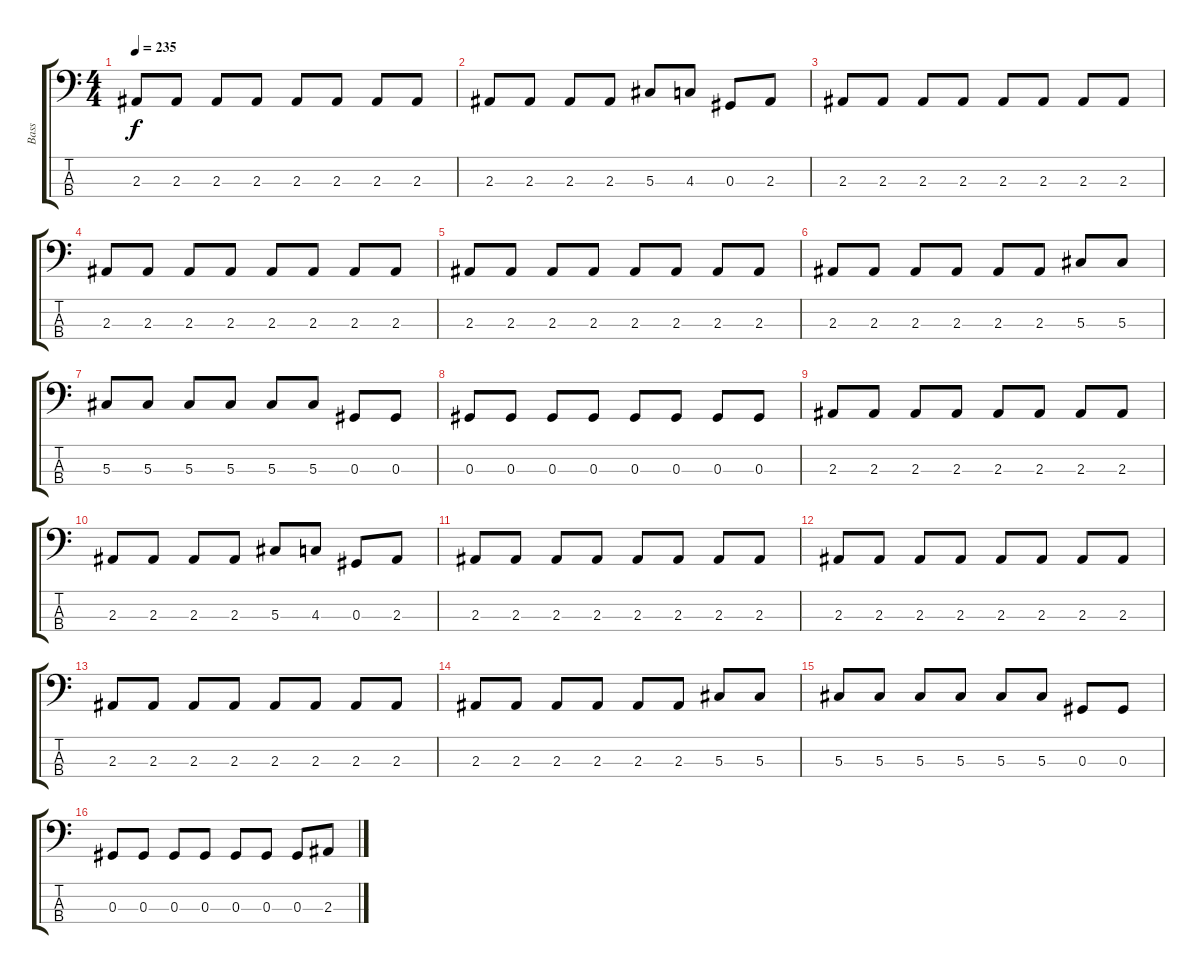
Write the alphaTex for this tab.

\track ("Bass" "Bass") {instrument electricbassfinger}
\staff {score tabs}
\tuning (Gb2 Db2 Ab1 Eb1) {hide}
\ts (4 4)
\tempo 235
\clef f4
\ks c
2.3.8{dy f} 2.3.8 2.3.8 2.3.8 2.3.8 2.3.8 2.3.8 2.3.8 |
2.3.8 2.3.8 2.3.8 2.3.8 5.3.8 4.3.8 0.3.8 2.3.8 |
2.3.8 2.3.8 2.3.8 2.3.8 2.3.8 2.3.8 2.3.8 2.3.8 |
2.3.8 2.3.8 2.3.8 2.3.8 2.3.8 2.3.8 2.3.8 2.3.8 |
2.3.8 2.3.8 2.3.8 2.3.8 2.3.8 2.3.8 2.3.8 2.3.8 |
2.3.8 2.3.8 2.3.8 2.3.8 2.3.8 2.3.8 5.3.8 5.3.8 |
5.3.8 5.3.8 5.3.8 5.3.8 5.3.8 5.3.8 0.3.8 0.3.8 |
0.3.8 0.3.8 0.3.8 0.3.8 0.3.8 0.3.8 0.3.8 0.3.8 |
2.3.8 2.3.8 2.3.8 2.3.8 2.3.8 2.3.8 2.3.8 2.3.8 |
2.3.8 2.3.8 2.3.8 2.3.8 5.3.8 4.3.8 0.3.8 2.3.8 |
2.3.8 2.3.8 2.3.8 2.3.8 2.3.8 2.3.8 2.3.8 2.3.8 |
2.3.8 2.3.8 2.3.8 2.3.8 2.3.8 2.3.8 2.3.8 2.3.8 |
2.3.8 2.3.8 2.3.8 2.3.8 2.3.8 2.3.8 2.3.8 2.3.8 |
2.3.8 2.3.8 2.3.8 2.3.8 2.3.8 2.3.8 5.3.8 5.3.8 |
5.3.8 5.3.8 5.3.8 5.3.8 5.3.8 5.3.8 0.3.8 0.3.8 |
0.3.8 0.3.8 0.3.8 0.3.8 0.3.8 0.3.8 0.3.8 2.3.8
